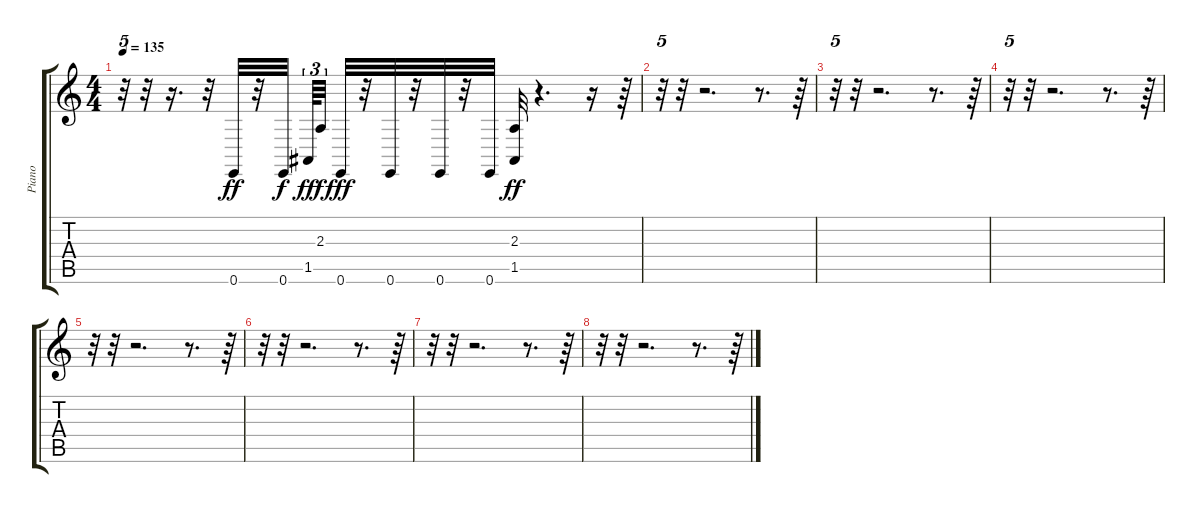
\track ("Piano" "Piano") {instrument acousticgrandpiano}
\staff {score tabs}
\tuning (E4 B3 G3 D3 A2 E2) {hide}
\ts (4 4)
\tempo 135
\clef g2
\ks c
r.32{tu (5 4) dy mf} r.32 r.16{d} r.32 0.6.32{dy ff} r.32 0.6.32{dy f} 1.5.64{tu (3 2) dy ff} 2.3.32{tu (3 2) dy f beam splitsecondary} 0.6.32{dy fff} r.32 0.6.32 r.32 0.6.32 r.32 0.6.32 (2.3 1.5).32{dy ff} r.4{d} r.16 r.64 |
r.32{tu (5 4)} r.32 r.2{d} r.8{d} r.64 |
r.32{tu (5 4)} r.32 r.2{d} r.8{d} r.64 |
r.32{tu (5 4)} r.32 r.2{d} r.8{d} r.64 |
r.32{tu (5 4)} r.32 r.2{d} r.8{d} r.64 |
r.32{tu (5 4)} r.32 r.2{d} r.8{d} r.64 |
r.32{tu (5 4)} r.32 r.2{d} r.8{d} r.64 |
r.32{tu (5 4)} r.32 r.2{d} r.8{d} r.64
